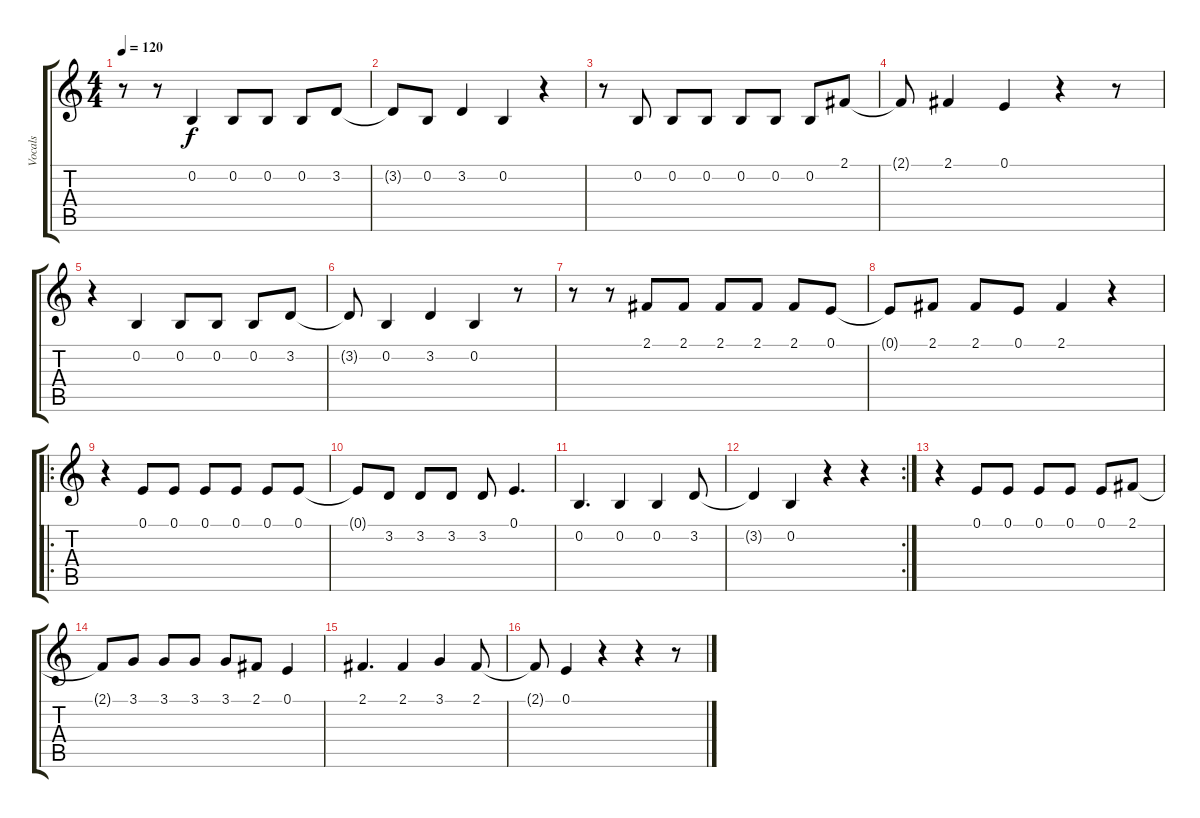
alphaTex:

\track ("Vocals" "Vocals") {instrument acousticgrandpiano}
\staff {score tabs}
\tuning (E4 B3 G3 D3 A2 E2) {hide}
\ts (4 4)
\tempo 120
\clef g2
\ks c
r.8{dy f} r.8 0.2.4 0.2.8 0.2.8 0.2.8 3.2.8 |
3.2{t}.8 0.2.8 3.2.4 0.2.4 r.4 |
r.8 0.2.8 0.2.8 0.2.8 0.2.8 0.2.8 0.2.8 2.1.8 |
2.1{t}.8 2.1.4 0.1.4 r.4 r.8 |
r.4 0.2.4 0.2.8 0.2.8 0.2.8 3.2.8 |
3.2{t}.8 0.2.4 3.2.4 0.2.4 r.8 |
r.8 r.8 2.1.8 2.1.8 2.1.8 2.1.8 2.1.8 0.1.8 |
0.1{t}.8 2.1.8 2.1.8 0.1.8 2.1.4 r.4 |
\ro
r.4 0.1.8 0.1.8 0.1.8 0.1.8 0.1.8 0.1.8 |
0.1{t}.8 3.2.8 3.2.8 3.2.8 3.2.8 0.1.4{d} |
0.2.4{d} 0.2.4 0.2.4 3.2.8 |
\rc 2
3.2{t}.4 0.2.4 r.4 r.4 |
r.4 0.1.8 0.1.8 0.1.8 0.1.8 0.1.8 2.1.8 |
2.1{t}.8 3.1.8 3.1.8 3.1.8 3.1.8 2.1.8 0.1.4 |
2.1.4{d} 2.1.4 3.1.4 2.1.8 |
2.1{t}.8 0.1.4 r.4 r.4 r.8
